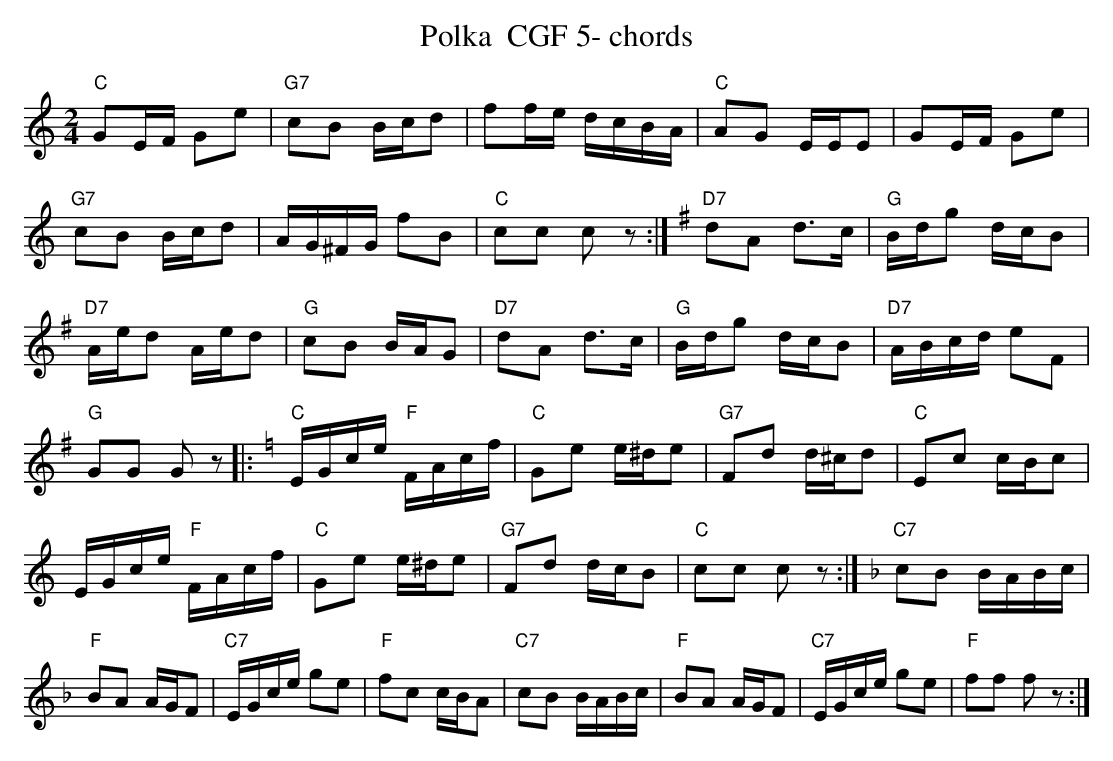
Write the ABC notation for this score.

X:1
T:Polka  CGF 5- chords
M:2/4
L:1/16
K:Cmaj%%MIDI gchordon
"C"G2EF G2e2 | "G7"c2B2 Bcd2 | f2fe dcBA | "C"A2G2 EEE2 | G2EF G2e2 |
"G7"c2B2 Bcd2 | AG^FG f2B2 | "C"c2c2 c2z2 :| [K:Gmaj] "D7"d2A2 d3c | "G"Bdg2 dcB2 |
"D7"Aed2 Aed2 | "G"c2B2 BAG2 | "D7"d2A2 d3c | "G"Bdg2 dcB2 | "D7"ABcd e2F2 |
"G"G2G2 G2z2 |: [K:Cmaj] "C"EGce "F"FAcf | "C"G2e2 e^de2 | "G7"F2d2 d^cd2 | "C"E2c2 cBc2 |
EGce "F"FAcf | "C"G2e2 e^de2 | "G7"F2d2 dcB2 | "C"c2c2 c2z2 :| [K:Fmaj] "C7"c2B2 BABc |
"F"B2A2 AGF2 | "C7"EGce g2e2 | "F"f2c2 cBA2 | "C7"c2B2 BABc | "F"B2A2 AGF2 | "C7"EGce g2e2 | "F"f2f2 f2z2 :|
